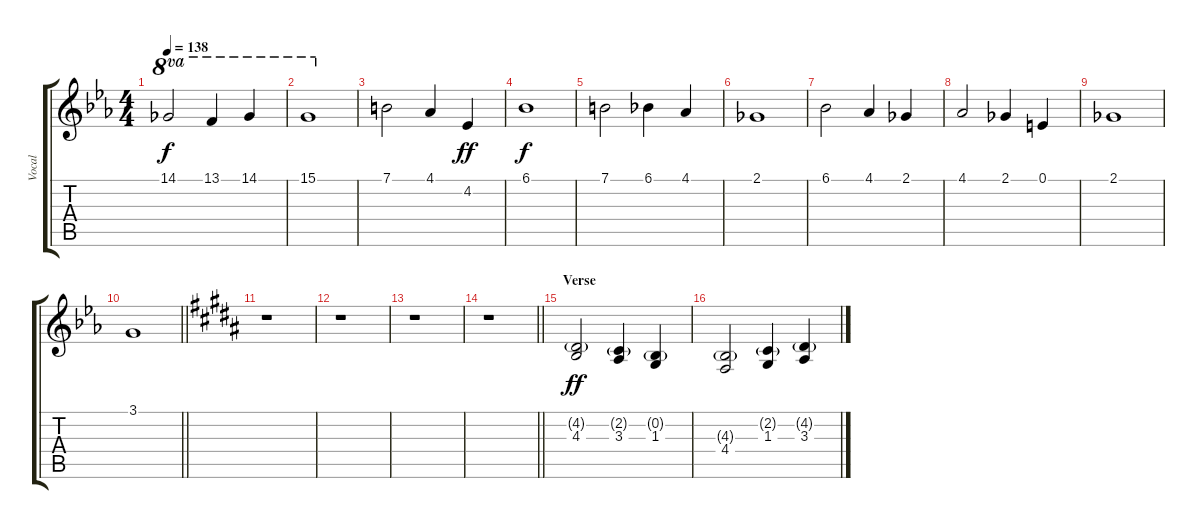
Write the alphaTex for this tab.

\track ("Vocal" "Vocal") {instrument tenorsax}
\staff {score tabs}
\tuning (E4 B3 G3 D3 A2 E2) {hide}
\ts (4 4)
\tempo 138
\clef g2
\ks eb
14.1.2{ot 8va dy f} 13.1.4{ot 8va} 14.1.4{ot 8va} |
15.1.1{ot 8va} |
7.1.2 4.1.4 4.2.4{dy ff} |
6.1.1{dy f} |
7.1.2 6.1.4 4.1.4 |
2.1.1 |
6.1.2 4.1.4 2.1.4 |
4.1.2 2.1.4 0.1.4 |
2.1.1 |
\barLineRight lightlight
3.1.1 |
\section ("" "")
\ks g#minor
r.1 |
r.1 |
r.1 |
\barLineRight lightlight
r.1 |
\section ("" "Verse")
(4.2{g} 4.3).2{dy ff} (2.2{g} 3.3).4 (0.2{g} 1.3).4 |
(4.3{g} 4.4).2 (2.2{g} 1.3).4 (4.2{g} 3.3).4
